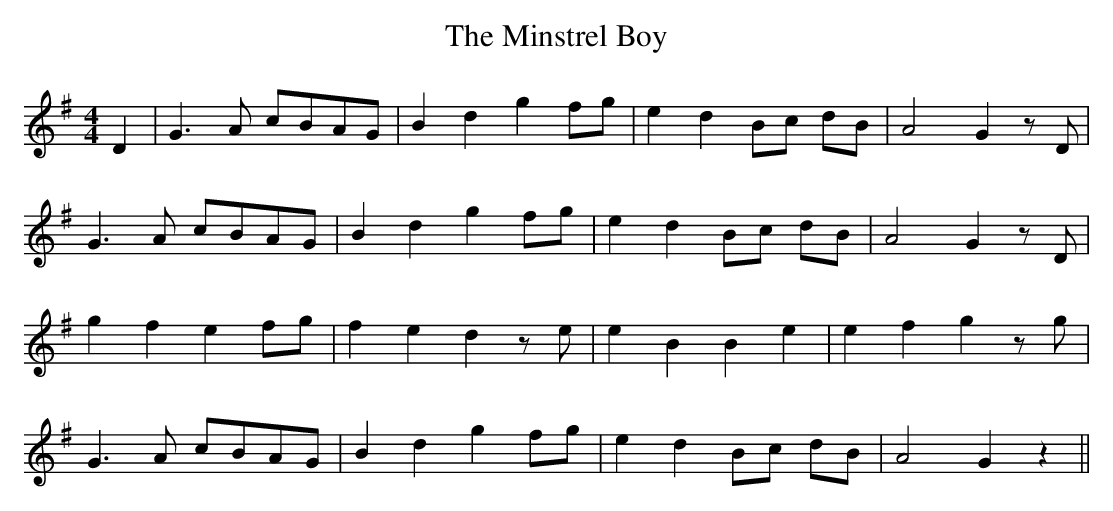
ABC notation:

X:1
T:The Minstrel Boy
L:1/8
M:4/4
K:G
D2|G3 A cBAG|B2d2 g2fg|e2d2 Bc dB|A4 G2 z D|
G3 A cBAG|B2d2 g2fg|e2d2 Bc dB|A4 G2 z D|
g2f2 e2fg|f2e2 d2ze|e2 B2 B2 e2|e2f2 g2z g|
G3 A cBAG|B2d2 g2fg|e2d2 Bc dB|A4 G2 z2||
